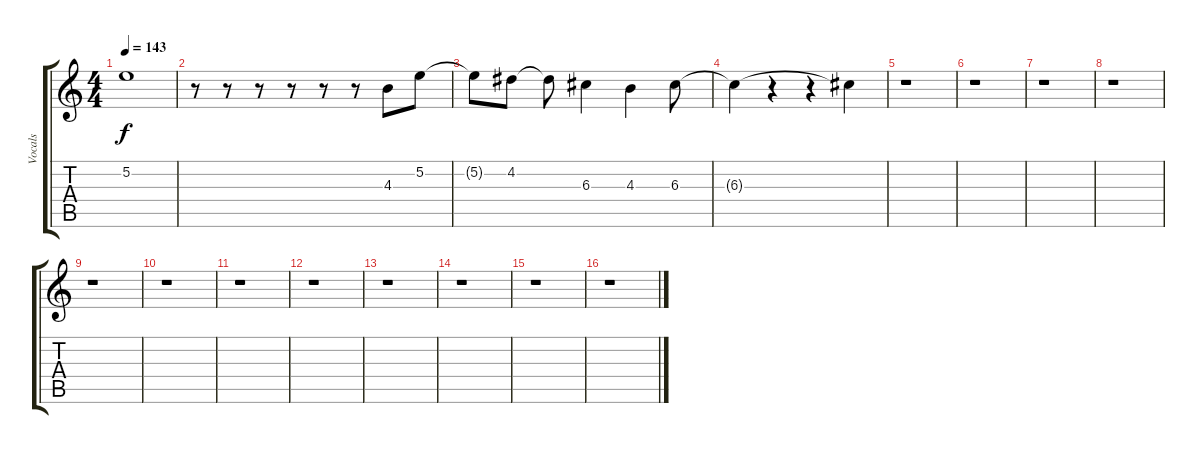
\track ("Vocals" "Vocals") {instrument electricguitarjazz}
\staff {score tabs}
\tuning (E4 B3 G3 D3 A2 E2) {hide}
\ts (4 4)
\tempo 143
\clef g2
\ks c
5.2{t}.1{dy f} |
r.8 r.8 r.8 r.8 r.8 r.8 4.3.8 5.2.8 |
5.2{t}.8 4.2.8 4.2{t}.8 6.3.4 4.3.4 6.3.8 |
6.3{t}.4 r.4 r.4 6.3{t}.4 |
r.1 |
r.1 |
r.1 |
r.1 |
r.1 |
r.1 |
r.1 |
r.1 |
r.1 |
r.1 |
r.1 |
r.1
